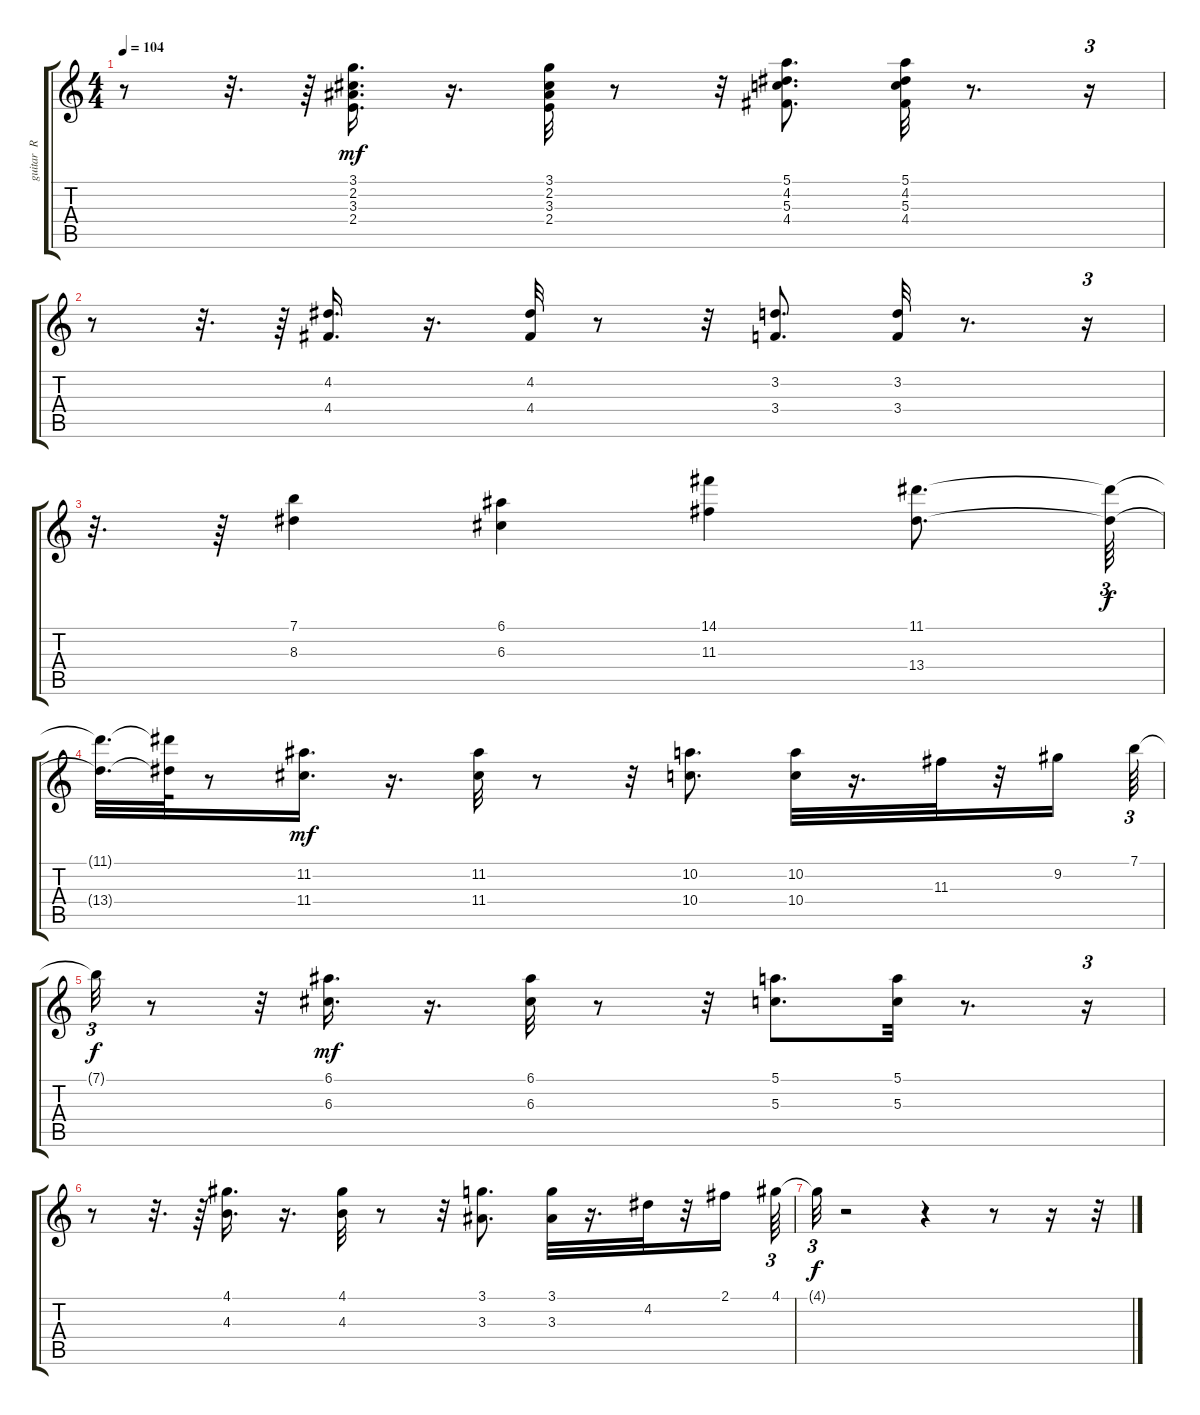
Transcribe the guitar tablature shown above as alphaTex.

\track ("guitar  R" "guitar  R") {instrument electricguitarjazz}
\staff {score tabs}
\tuning (E4 B3 G3 D3 A2 E2) {hide}
\ts (4 4)
\tempo 104
\clef g2
\ks c
r.8{dy mf} r.32{d} r.64 (3.1 2.2 3.3 2.4).16{d} r.16{d} (3.1 2.2 3.3 2.4).32 r.8 r.32 (5.1 4.2 5.3 4.4).8{d} (5.1 4.2 5.3 4.4).32 r.8{d} r.16{tu (3 2)} |
r.8 r.32{d} r.64 (4.2 4.4).16{d} r.16{d} (4.2 4.4).32 r.8 r.32 (3.2 3.4).8{d} (3.2 3.4).32 r.8{d} r.16{tu (3 2)} |
r.32{d} r.64 (7.1 8.3).4 (6.1 6.3).4 (14.1 11.3).4 (11.1 13.4).8{d} (11.1{t} 13.4{t}).64{tu (3 2) dy f} |
(11.1{t} 13.4{t}).32{d} (11.1{t} 13.4{t}).64 r.8 (11.2 11.4).16{d dy mf} r.16{d} (11.2 11.4).32 r.8 r.32 (10.2 10.4).8{d} (10.2 10.4).32 r.16{d} 11.3.32 r.32 9.2.16 7.1.64{tu (3 2)} |
7.1{t}.32{tu (3 2) dy f} r.8 r.32 (6.1 6.3).16{d dy mf} r.16{d} (6.1 6.3).32 r.8 r.32 (5.1 5.3).8{d} (5.1 5.3).32 r.8{d} r.16{tu (3 2)} |
r.8 r.32{d} r.64 (4.1 4.3).16{d} r.16{d} (4.1 4.3).32 r.8 r.32 (3.1 3.3).8{d} (3.1 3.3).32 r.16{d} 4.2.32 r.32 2.1.16 4.1.64{tu (3 2)} |
4.1{t}.32{tu (3 2) dy f} r.2 r.4 r.8 r.16 r.32
